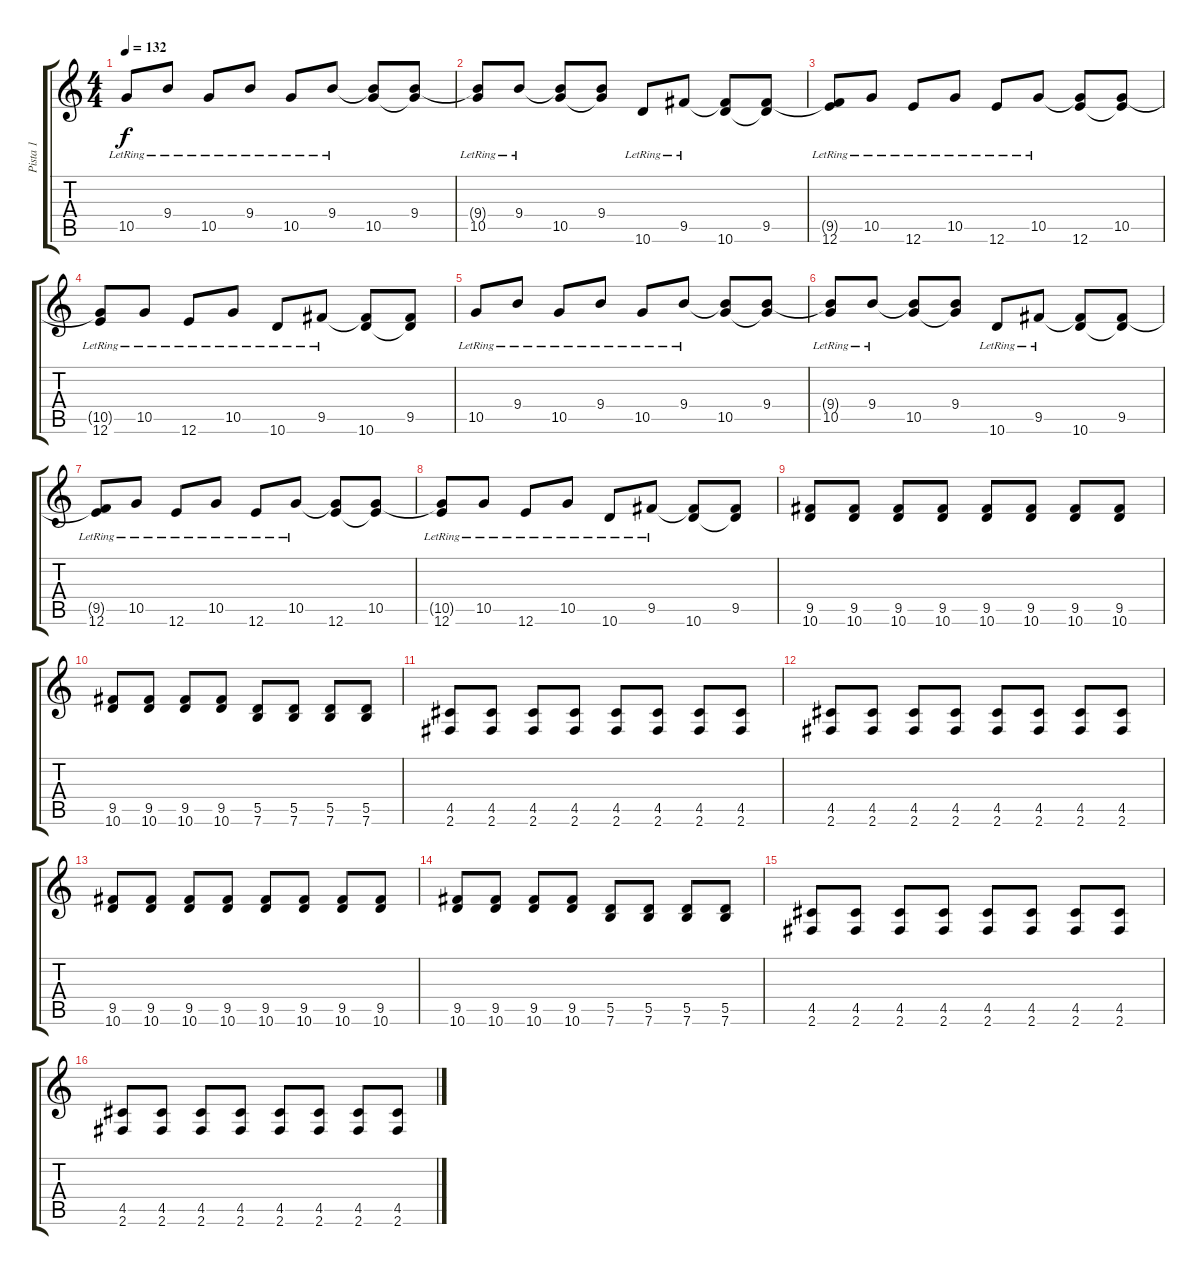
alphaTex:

\track ("Pista 1" "Pista 1") {instrument distortionguitar}
\staff {score tabs}
\tuning (E4 B3 G3 D3 A2 E2) {hide}
\ts (4 4)
\tempo 132
\clef g2
\ks c
10.5{lr}.8{dy f} 9.4{lr}.8 10.5{lr}.8 9.4{lr}.8 10.5{lr}.8 9.4{lr}.8 (9.4{t} 10.5).8 (9.4 10.5{t}).8 |
(9.4{t} 10.5{lr}).8 9.4{lr}.8 (9.4{t} 10.5).8 (9.4 10.5{t}).8 10.6{lr}.8 9.5{lr}.8 (9.5{t} 10.6).8 (9.5 10.6{t}).8 |
(9.5{t} 12.6{lr}).8 10.5{lr}.8 12.6{lr}.8 10.5{lr}.8 12.6{lr}.8 10.5{lr}.8 (10.5{t} 12.6).8 (10.5 12.6{t}).8 |
(10.5{t} 12.6{lr}).8 10.5{lr}.8 12.6{lr}.8 10.5{lr}.8 10.6{lr}.8 9.5{lr}.8 (9.5{t} 10.6).8 (9.5 10.6{t}).8 |
10.5{lr}.8 9.4{lr}.8 10.5{lr}.8 9.4{lr}.8 10.5{lr}.8 9.4{lr}.8 (9.4{t} 10.5).8 (9.4 10.5{t}).8 |
(9.4{t} 10.5{lr}).8 9.4{lr}.8 (9.4{t} 10.5).8 (9.4 10.5{t}).8 10.6{lr}.8 9.5{lr}.8 (9.5{t} 10.6).8 (9.5 10.6{t}).8 |
(9.5{t} 12.6{lr}).8 10.5{lr}.8 12.6{lr}.8 10.5{lr}.8 12.6{lr}.8 10.5{lr}.8 (10.5{t} 12.6).8 (10.5 12.6{t}).8 |
(10.5{t} 12.6{lr}).8 10.5{lr}.8 12.6{lr}.8 10.5{lr}.8 10.6{lr}.8 9.5{lr}.8 (9.5{t} 10.6).8 (9.5 10.6{t}).8 |
(9.5 10.6).8 (9.5 10.6).8 (9.5 10.6).8 (9.5 10.6).8 (9.5 10.6).8 (9.5 10.6).8 (9.5 10.6).8 (9.5 10.6).8 |
(9.5 10.6).8 (9.5 10.6).8 (9.5 10.6).8 (9.5 10.6).8 (5.5 7.6).8 (5.5 7.6).8 (5.5 7.6).8 (5.5 7.6).8 |
(4.5 2.6).8 (4.5 2.6).8 (4.5 2.6).8 (4.5 2.6).8 (4.5 2.6).8 (4.5 2.6).8 (4.5 2.6).8 (4.5 2.6).8 |
(4.5 2.6).8 (4.5 2.6).8 (4.5 2.6).8 (4.5 2.6).8 (4.5 2.6).8 (4.5 2.6).8 (4.5 2.6).8 (4.5 2.6).8 |
(9.5 10.6).8 (9.5 10.6).8 (9.5 10.6).8 (9.5 10.6).8 (9.5 10.6).8 (9.5 10.6).8 (9.5 10.6).8 (9.5 10.6).8 |
(9.5 10.6).8 (9.5 10.6).8 (9.5 10.6).8 (9.5 10.6).8 (5.5 7.6).8 (5.5 7.6).8 (5.5 7.6).8 (5.5 7.6).8 |
(4.5 2.6).8 (4.5 2.6).8 (4.5 2.6).8 (4.5 2.6).8 (4.5 2.6).8 (4.5 2.6).8 (4.5 2.6).8 (4.5 2.6).8 |
(4.5 2.6).8 (4.5 2.6).8 (4.5 2.6).8 (4.5 2.6).8 (4.5 2.6).8 (4.5 2.6).8 (4.5 2.6).8 (4.5 2.6).8
